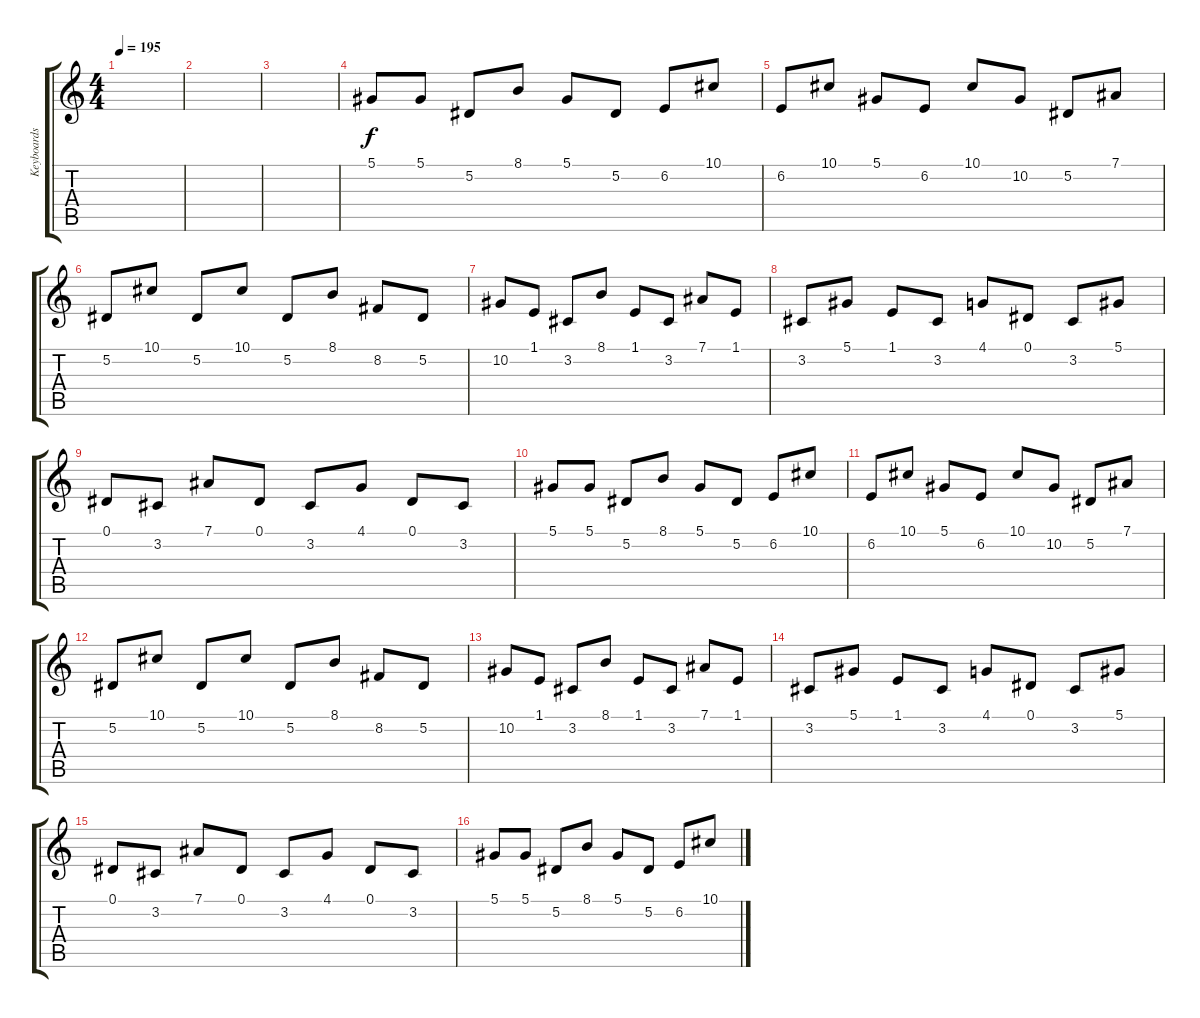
\track ("Keyboards 2" "Keyboards ") {instrument musicbox}
\staff {score tabs}
\tuning (Eb4 Bb3 Gb3 Db3 Ab2 Eb2) {hide}
\ts (4 4)
\tempo 195
\clef g2
\ks c
|
|
|
5.1.8 5.1.8 5.2.8 8.1.8 5.1.8 5.2.8 6.2.8 10.1.8 |
6.2.8 10.1.8 5.1.8 6.2.8 10.1.8 10.2.8 5.2.8 7.1.8 |
5.2.8 10.1.8 5.2.8 10.1.8 5.2.8 8.1.8 8.2.8 5.2.8 |
10.2.8 1.1.8 3.2.8 8.1.8 1.1.8 3.2.8 7.1.8 1.1.8 |
3.2.8 5.1.8 1.1.8 3.2.8 4.1.8 0.1.8 3.2.8 5.1.8 |
0.1.8 3.2.8 7.1.8 0.1.8 3.2.8 4.1.8 0.1.8 3.2.8 |
5.1.8 5.1.8 5.2.8 8.1.8 5.1.8 5.2.8 6.2.8 10.1.8 |
6.2.8 10.1.8 5.1.8 6.2.8 10.1.8 10.2.8 5.2.8 7.1.8 |
5.2.8 10.1.8 5.2.8 10.1.8 5.2.8 8.1.8 8.2.8 5.2.8 |
10.2.8 1.1.8 3.2.8 8.1.8 1.1.8 3.2.8 7.1.8 1.1.8 |
3.2.8 5.1.8 1.1.8 3.2.8 4.1.8 0.1.8 3.2.8 5.1.8 |
0.1.8 3.2.8 7.1.8 0.1.8 3.2.8 4.1.8 0.1.8 3.2.8 |
5.1.8 5.1.8 5.2.8 8.1.8 5.1.8 5.2.8 6.2.8 10.1.8
